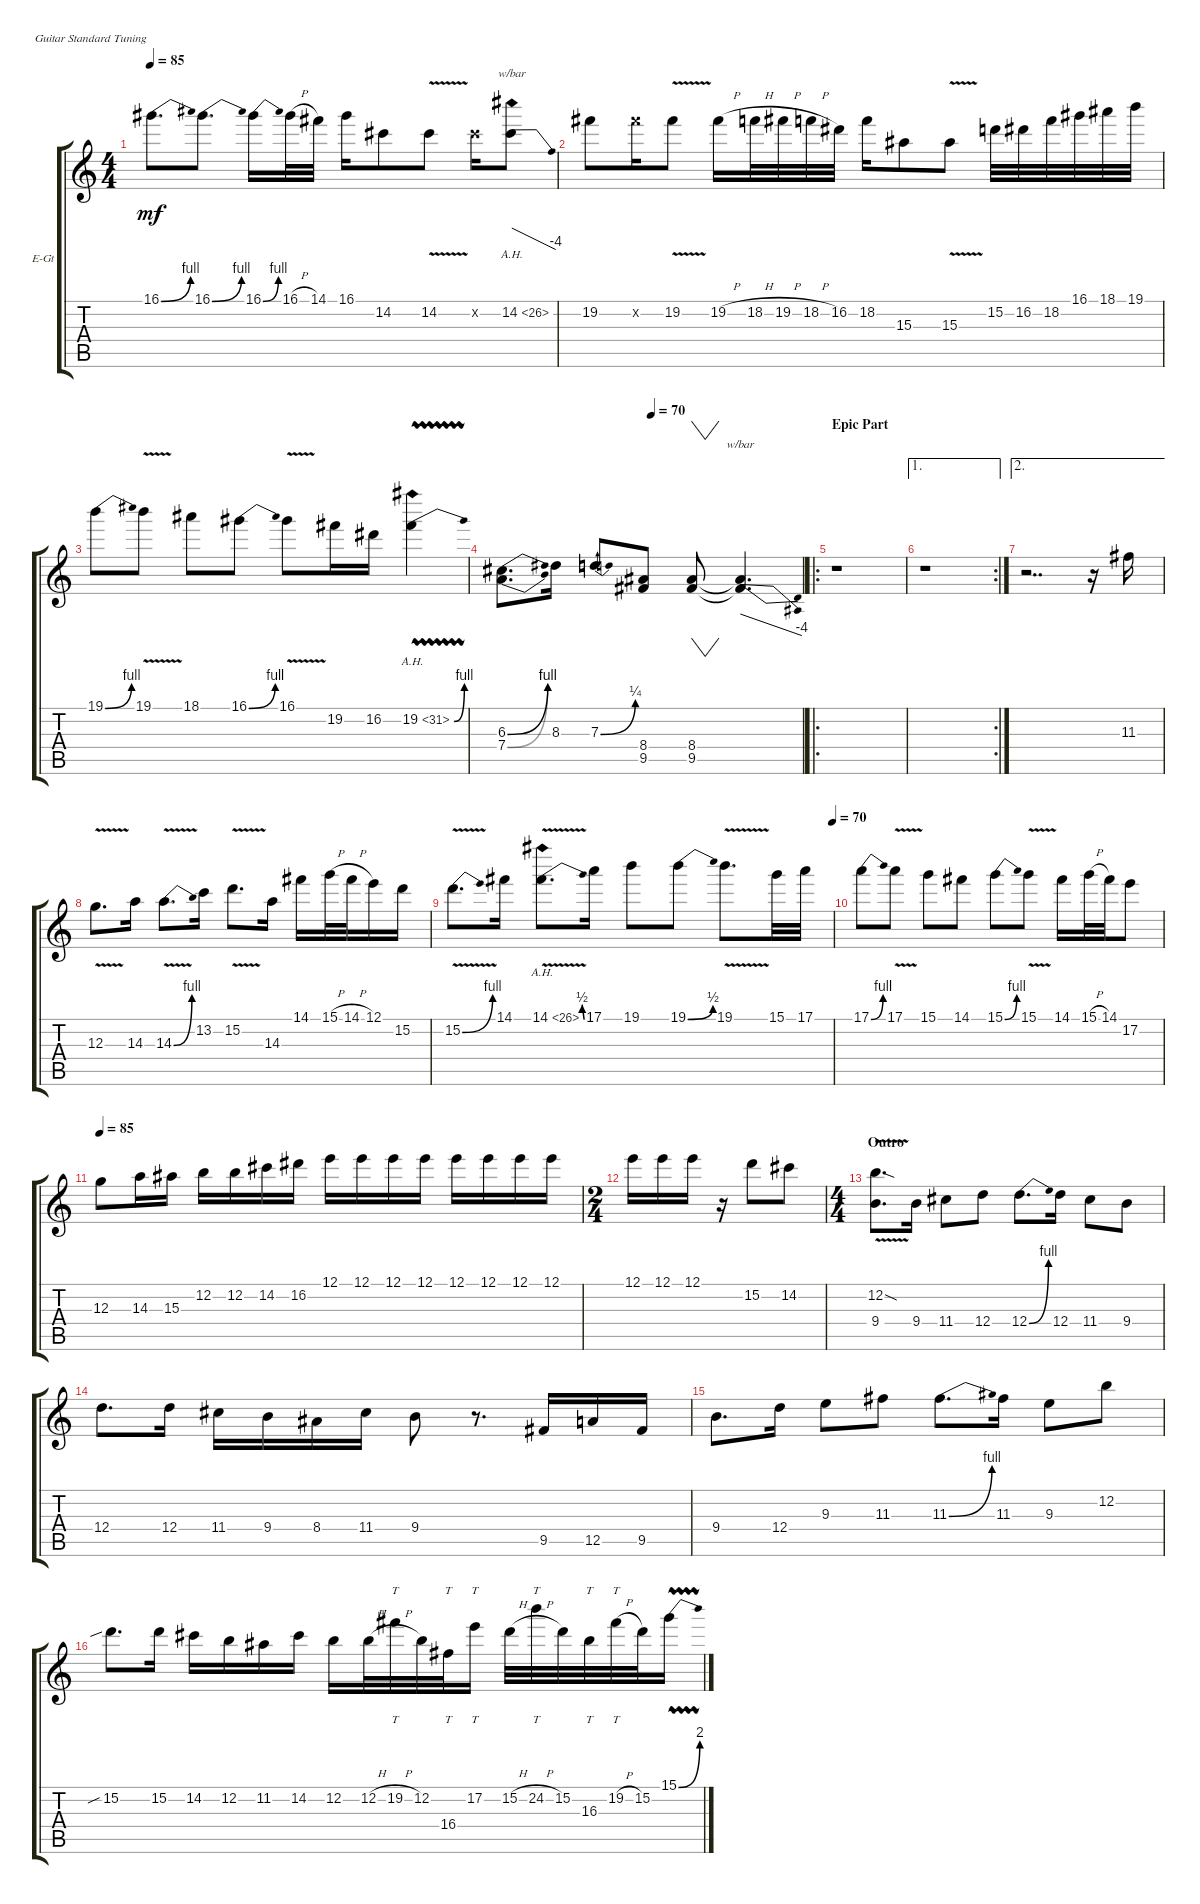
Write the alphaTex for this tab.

\defaultSystemsLayout 4
\bracketExtendMode groupsimilarinstruments
\firstSystemTrackNameOrientation horizontal
\otherSystemsTrackNameOrientation horizontal
\track ("Electric Lead Guitar" "E-Gt") {instrument distortionguitar}
\staff {score tabs}
\tuning (E4 B3 G3 D3 A2 E2)
\ts (4 4)
\tempo 85
\clef g2
\scale
0.451019
\ks c
16.1{be (bend 0 0 15 4)}.8{d dy mf} 16.1{be (bend 0 0 15 4)}.8{d} 16.1{be (bend 0 0 15 4)}.16 16.1{h}.32 14.1.32 16.1.16 14.2.8 14.2{v}.8 14.2{x}.16 14.2{ah 12}.8{tbe (dive default 0 0 60 -16)} |
\scale
0.548998 19.2.8 19.2{x}.16 19.2{v}.8 19.2{h}.16 18.2{h}.32 19.2{h}.32 18.2{h}.32 16.2.32 18.2.16 15.3.8 15.3{v}.8 15.2.32 16.2.32 18.2.32 16.1.32 18.1.32 19.1.32 |
19.1{be (bend 0 0 15 4)}.8 19.1{v}.8 18.1.8 16.1{be (bend 34.8 0 47.4 4)}.8 16.1{v}.8 19.2.16 16.2.16 19.2{be (bend 10.799999999999999 0 17.4 4) ah 12 vw}.4 |
\tempo (70 0.5)
(6.3{be (bend 0 0 15 4)} 7.4{be (bend 0 0 15 4)}).8{d} 8.3.16 7.3{be (bend 26.4 0 46.199999999999996 1)}.8 (8.4 9.5).8 (8.4 9.5).8{vw} (9.5{t} 8.4{t}).4{d tbe (dive default 0 0 60 -16)} |
\ro
\section ("" "Epic Part")
\scale
0.17967 r.1 |
\ae 1
\rc 2
\scale
0.121739 r.1 |
\ae 2
r.2{dd} r.16 11.3.16 |
\scale
0.758618 12.3{v}.8{d} 14.3.16 14.3{be (bend 0 0 15 4) v}.8{d} 13.2.16 15.2{v}.8{d} 14.3.16 14.1.16 15.1{h}.32 14.1{h}.32 12.1.16 15.2.16 |
\tempo (70 1)
15.2{be (bend 0 0 15 4) v}.8{d} 14.1.16 14.1{be (bend 0 0 14.399999999999999 2) ah 12 v}.8{d} 17.1.16 19.1.8 19.1{be (bend 0 0 15 2)}.8 19.1{v}.8{d} 15.1.32 17.1.32 |
17.1{be (bend 0 0 15 4)}.8 17.1{v}.8 15.1.8 14.1.8 15.1{be (bend 0 0 15 4)}.8 15.1{v}.8 14.1.16 15.1{h}.32 14.1.32 17.2.8 |
\tempo 85
\scale
0.696527 12.3.8 14.3.16 15.3.16 12.2.16 12.2.16 14.2.16 16.2.16 12.1.16 12.1.16 12.1.16 12.1.16 12.1.16 12.1.16 12.1.16 12.1.16 |
\ts (2 4)
\scale
0.30341 12.1.16 12.1.16 12.1.16 r.16 15.2.8 14.2.8 |
\ts (4 4)
\section ("" "Outro")
(9.4 12.2{v sod}).8{d} 9.4.16 11.4.8 12.4.8 12.4{be (bend 0 0 15 4)}.8{d} 12.4.16 11.4.8 9.4.8 |
12.4.8{d} 12.4.16 11.4.16 9.4.16 8.4.16 11.4.16 9.4.8 r.8{d} 9.5.16 12.5.16 9.5.16 |
9.4.8{d} 12.4.16 9.3.8 11.3.8 11.3{be (bend 0 0 15 4)}.8{d} 11.3.16 9.3.8 12.2.8 |
15.2{sib}.8{d} 15.2.16 14.2.16 12.2.16 11.2.16 14.2.16 12.2.16 12.2{h}.32 19.2{h}.32{tt} 12.2.32 16.4.32{tt} 17.2.16{tt} 15.2{h}.32 24.2{h}.32{tt} 15.2.32 16.3.32{tt} 19.2{h}.32{tt} 15.2.32 15.1{be (bend 0 0 13.799999999999999 8) vw}.16
